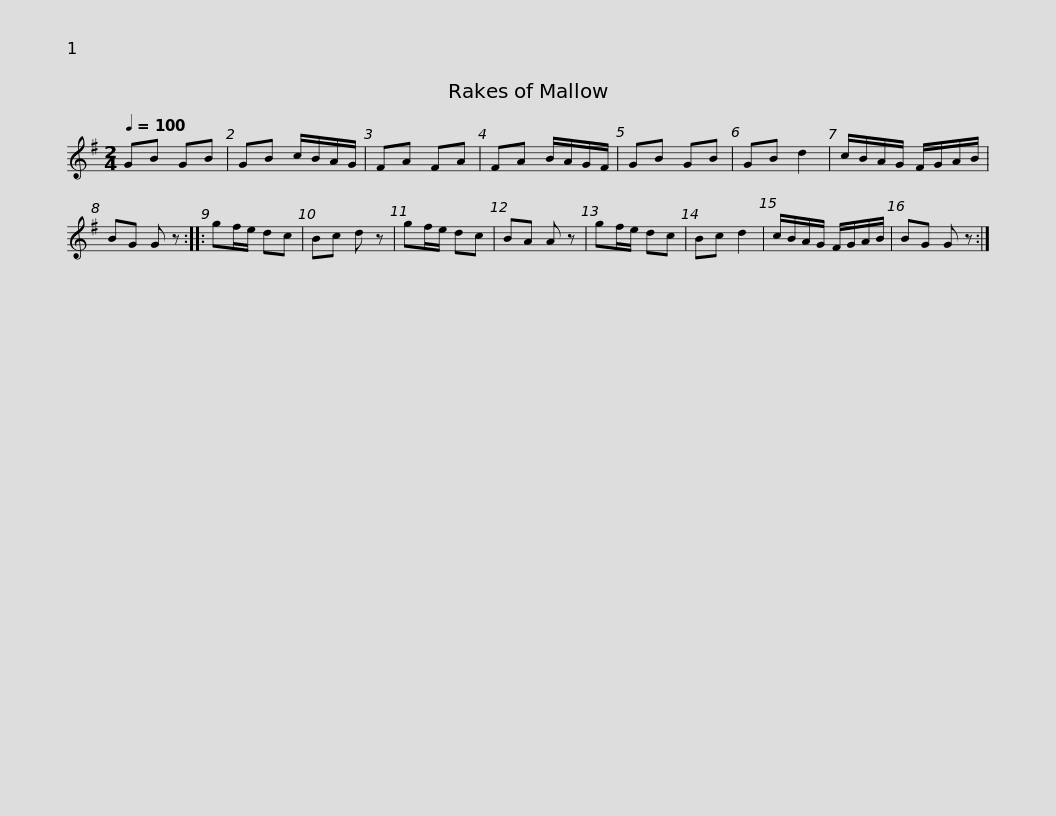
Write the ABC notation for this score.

X:1
L:1/8
Q:1/4=100
M:2/4
I:linebreak $
K:none
V:1 treble transpose="8 "
V:1
[K:G] GB GB | GB c/B/A/G/ | FA FA | FA B/A/G/F/ | GB GB | %5
 GB d2 | c/B/A/G/ F/G/A/B/ | BG G z :: gf/e/ dc |$ Bc d z | %10
 gf/e/ dc | BA A z | gf/e/ dc | Bc d2 | c/B/A/G/ F/G/A/B/ | %15
 BG G z :| %16
